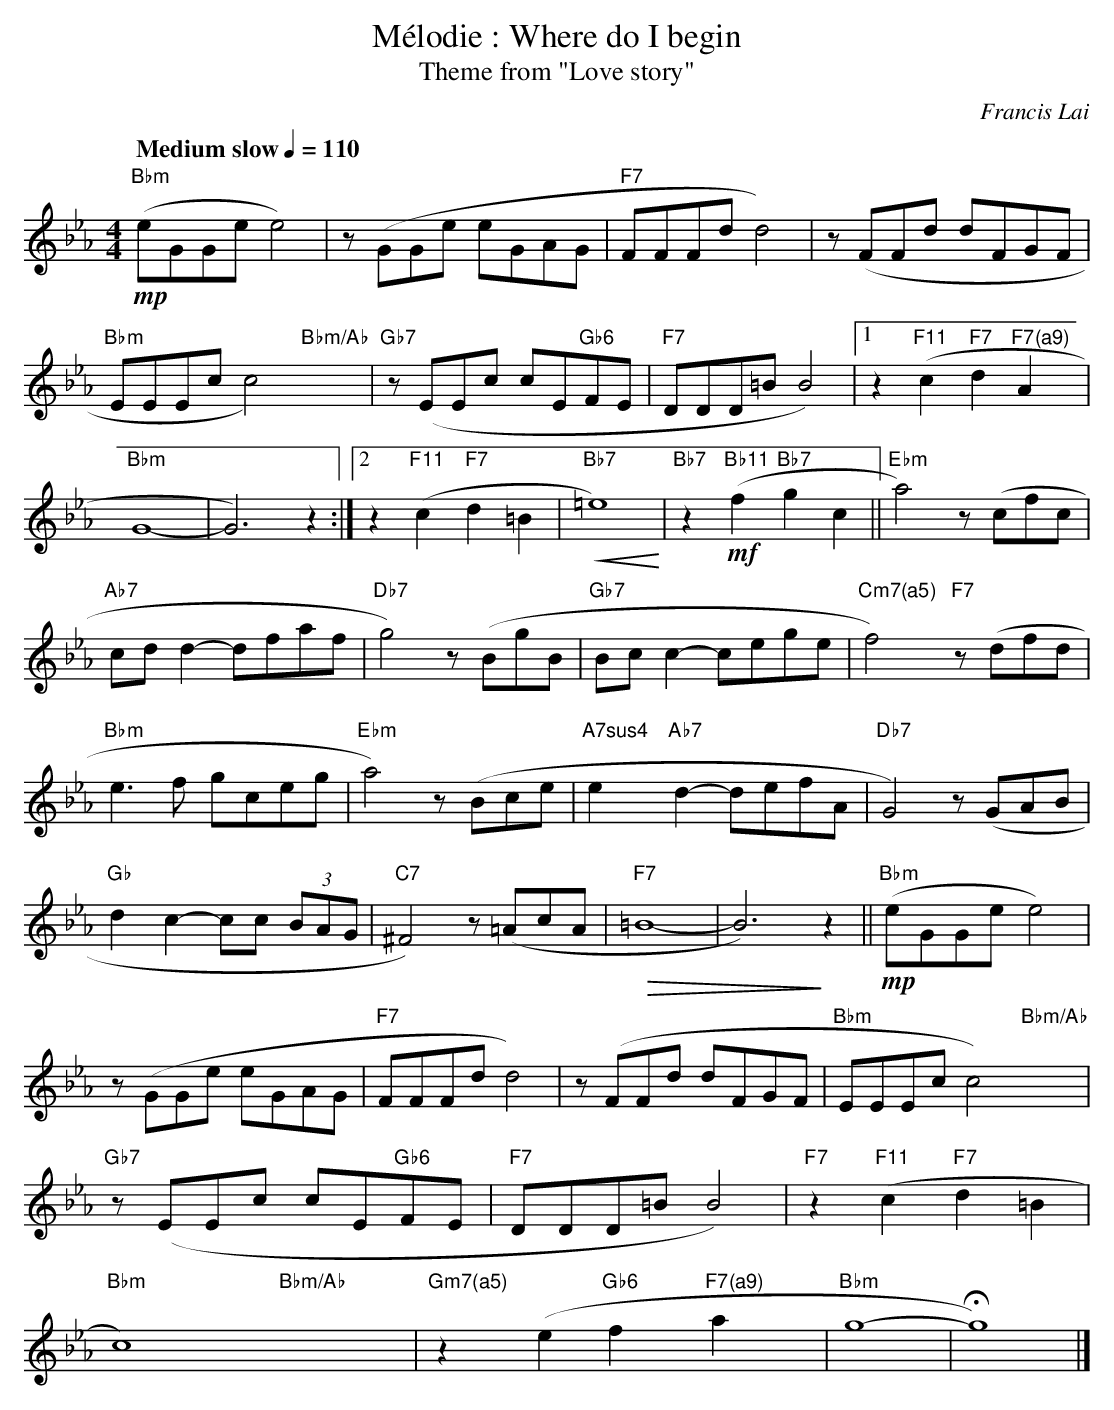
X:1
T:Mélodie : Where do I begin
T:Theme from "Love story"
C:Francis Lai
M:4/4
L:1/8
Q:"Medium slow"1/4=110
K:Ebmaj clef=treble
!mp!"Bbm"(eGGe e4) | z(GGe eGAG | "F7"FFFd d4) |\
z(FFd dFGF | "Bbm"EEEc c4) "Bbm/Ab"xx | "Gb7"z(EEc cE"Gb6"FE | "F7"DDD=B B4) |1\
z2 "F11"(c2"F7"d2"F7(a9)"A2y | "Bbm"G8- | G6) z2 :|2 z2 "F11"(c2"F7"d2=B2 |\
!<(!"Bb7"=e8)!<)! | "Bb7"z2 !mf!"Bb11"(f2"Bb7"g2c2 || "Ebm"a4) z(cfc | "Ab7"cd d2- dfaf |\
"Db7"g4) z(BgB | "Gb7"Bc c2- cege | "Cm7(a5)"f4) y"F7"z(dfd | "Bbm"e3 f gceg |\
"Ebm"a4) z(Bce | "A7sus4"e2 yy"Ab7"d2- defA | "Db7"G4) z(GAB |\
"Gb"d2 c2- cc (3BAG | "C7"^F4) z(=AcA | !>(!"F7"=B8- | B6) !>)!z2 ||\
"Bbm"!mp!(eGGe e4) | z(GGe eGAG | "F7"FFFd d4) |\
z(FFd dFGF | "Bbm"EEEc c4) "Bbm/Ab"xx | "Gb7"z(EEc cE"Gb6"FE | "F7"DDD=B B4) |\
"F7"z2 "F11"(c2"F7"d2=B2 | "Bbm"c8) x"Bbm/Ab"xxx | "Gm7(a5)"z2 yy (e2"Gb6"f2 yy"F7(a9)"a2 yy | "Bbm"g8- | !fermata!g8) |]
